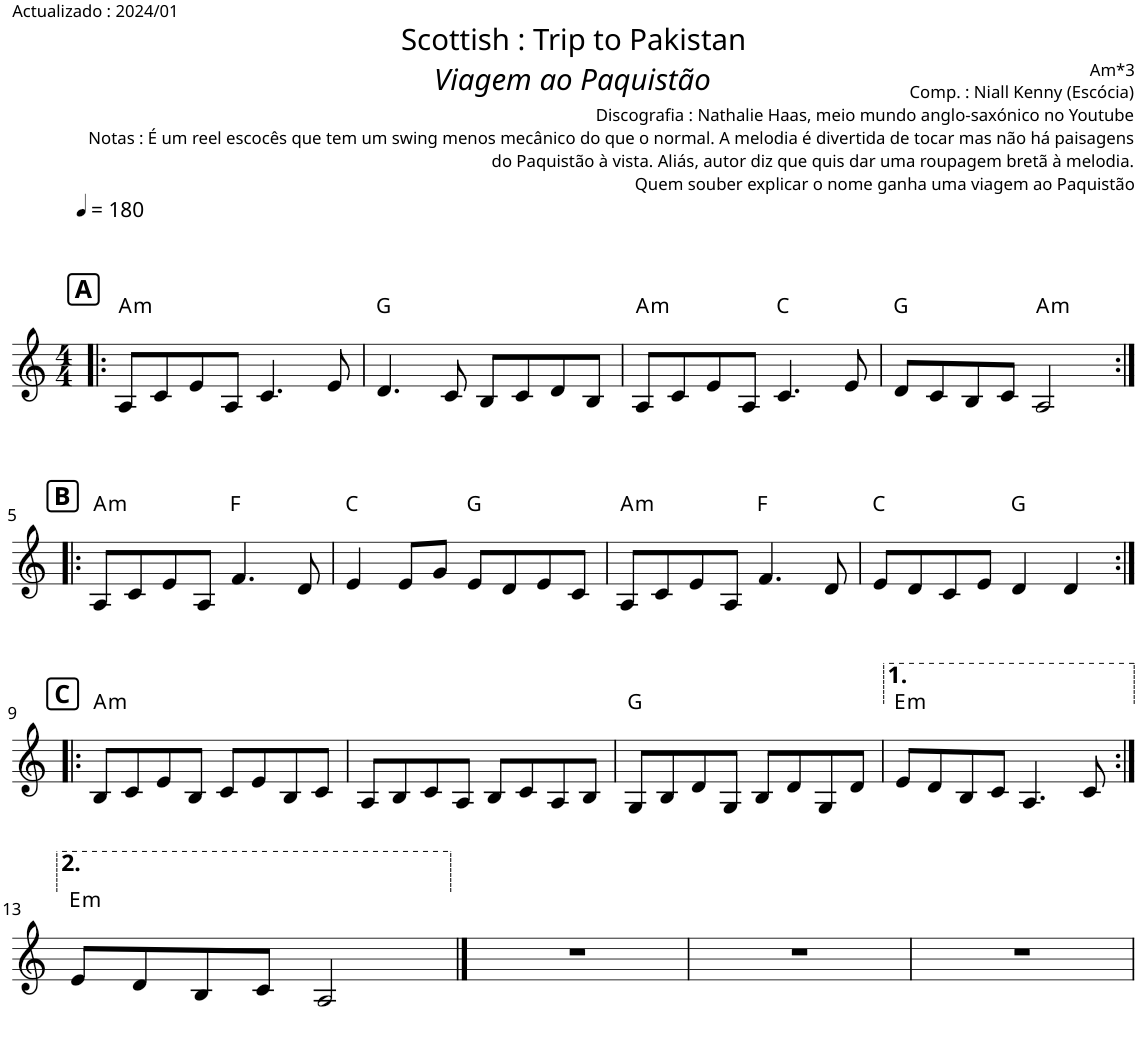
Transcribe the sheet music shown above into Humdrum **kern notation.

**kern	**harte
*part1	*part1
*staff1	*
*I"Piano	*
*I'Pno.	*
*clefG2	*
*k[]	*
*M4/4	*
*MM180	*
!!LO:REH:place=s1:a:B:cj:fs=12:t=A
=1!|:	=1!|:
!	!LO:H:kt=m
8A/L	A:min
8c/	.
8e/	.
8A/J	.
4.c/	.
8e/	.
=2	=2
4.d/	G:maj
8c/	.
8B/L	.
8c/	.
8d/	.
8B/J	.
=3	=3
!	!LO:H:kt=m
8A/L	A:min
8c/	.
8e/	.
8A/J	.
4.c/	C:maj
8e/	.
=4	=4
8d/L	G:maj
8c/	.
8B/	.
8c/J	.
!	!LO:H:kt=m
2A/	A:min
!!LO:LB:g=z
!!LO:REH:place=s1:a:B:cj:fs=12:t=B
=5:|!|:	=5:|!|:
!	!LO:H:kt=m
8A/L	A:min
8c/	.
8e/	.
8A/J	.
4.f/	F:maj
8d/	.
=6	=6
4e/	C:maj
8e/L	.
8g/J	.
8e/L	G:maj
8d/	.
8e/	.
8c/J	.
=7	=7
!	!LO:H:kt=m
8A/L	A:min
8c/	.
8e/	.
8A/J	.
4.f/	F:maj
8d/	.
=8	=8
8e/L	C:maj
8d/	.
8c/	.
8e/J	.
4d/	G:maj
4d/	.
!!LO:LB:g=z
!!LO:REH:place=s1:a:B:cj:fs=12:t=C
=9:|!|:	=9:|!|:
!	!LO:H:kt=m
8B/L	A:min
8c/	.
8e/	.
8B/J	.
8c/L	.
8e/	.
8B/	.
8c/J	.
=10	=10
8A/L	.
8B/	.
8c/	.
8A/J	.
8B/L	.
8c/	.
8A/	.
8B/J	.
=11	=11
8G/L	G:maj
8B/	.
8d/	.
8G/J	.
8B/L	.
8d/	.
8G/	.
8d/J	.
=12	=12
!	!LO:H:kt=m
8e/L	E:min
8d/	.
8B/	.
8c/J	.
4.A/	.
8c/	.
!!LO:LB:g=z
=13:|!	=13:|!
!	!LO:H:kt=m
8e/L	E:min
8d/	.
8B/	.
8c/J	.
2A/	.
==14	==14
1r	.
=15	=15
1r	.
=16	=16
1r	.
=	=
*-	*-
